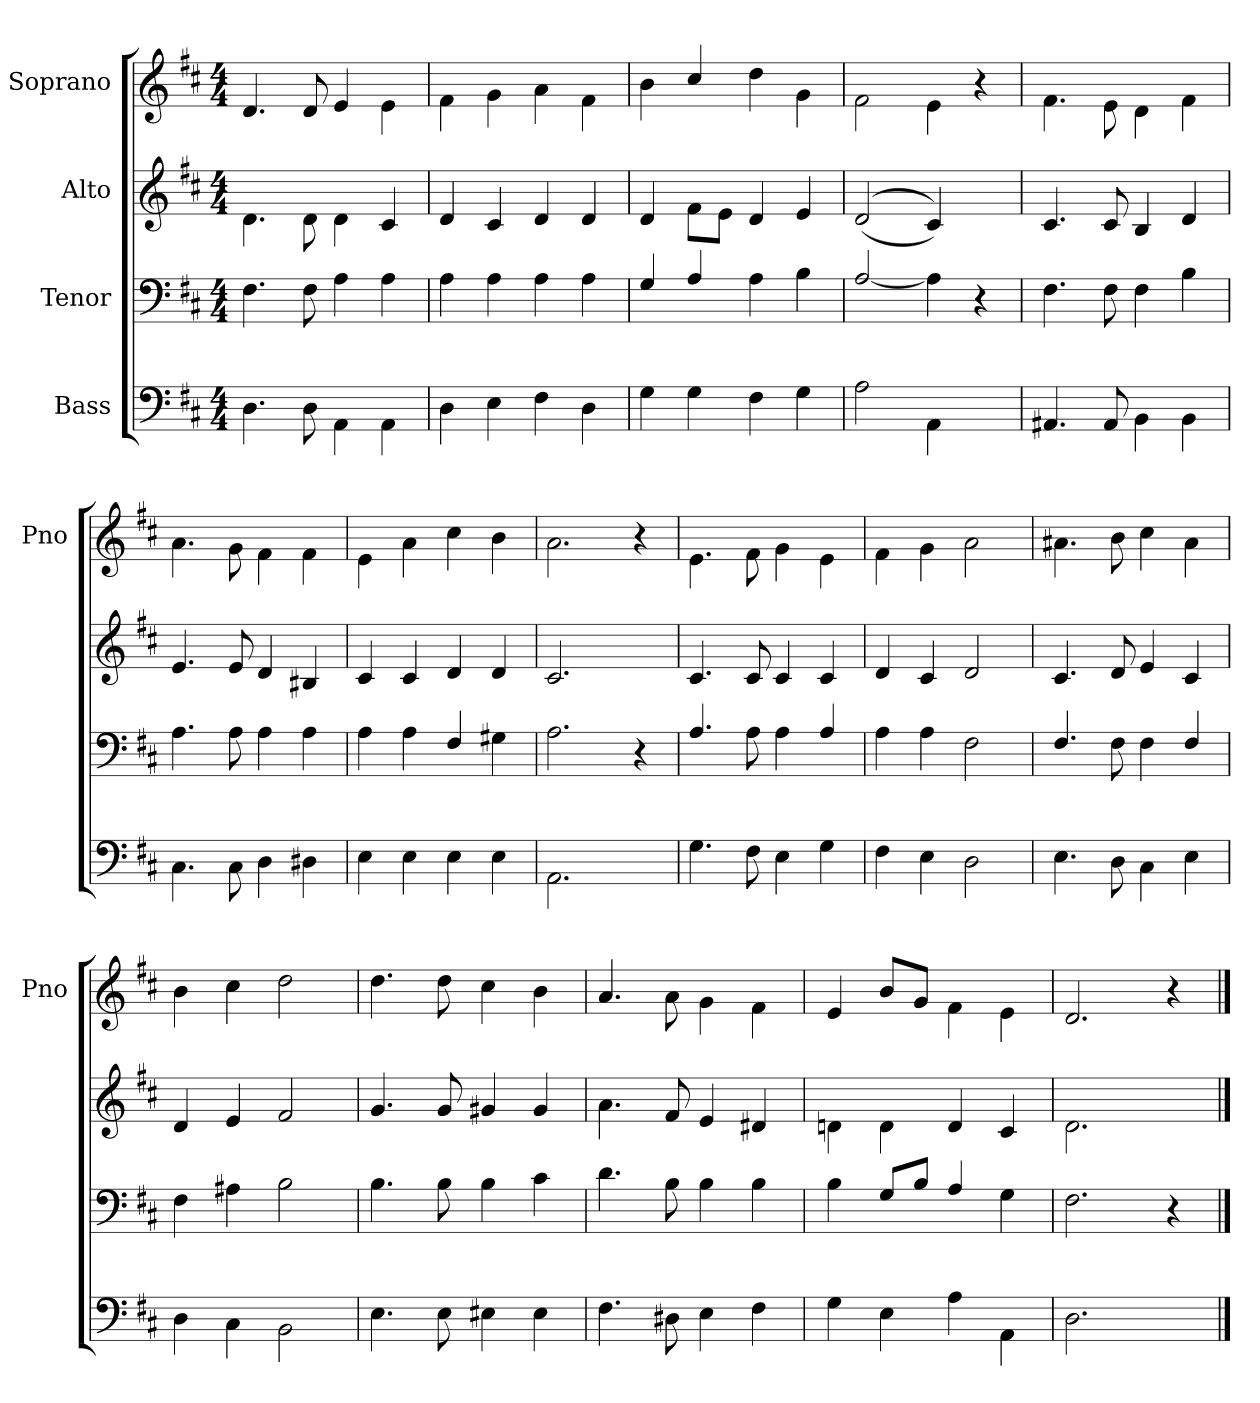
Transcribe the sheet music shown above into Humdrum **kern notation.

**kern	**kern	**kern	**kern
*part4	*part3	*part2	*part1
*staff4	*staff3	*staff2	*staff1
*I"Bass	*I"Tenor	*I"Alto	*I"Soprano
*	*	*	*I'Pno
*clefF4	*clefF4	*clefG2	*clefG2
*k[f#c#]	*k[f#c#]	*k[f#c#]	*k[f#c#]
*D:	*D:	*D:	*D:
*M4/4	*M4/4	*M4/4	*M4/4
=	=	=	=
4.D\	4.F#\	4.d\	4.d/
8D\	8F#\	8d\	8d/
4AA\	4A\	4d\	4e/
4AA\	4A\	4c#/	4e\
=	=	=	=
4D\	4A\	4d/	4f#\
4E\	4A\	4c#/	4g\
4F#\	4A\	4d/	4a\
4D\	4A\	4d/	4f#\
=	=	=	=
4G\	4G/	4d/	4b\
4G\	4A/	8f#\L	4cc#/
.	.	8e\J	.
4F#\	4A\	4d/	4dd\
4G\	4B\	4e/	4g\
=	=	=	=
2A\	(<[2A/	(<(>2d/	2f#\
4AA\)	4A\]	4c#/))	4e\
4ryy	4r	4ryy	4r
=	=	=	=
4.AA#X/	4.F#\	4.c#/	4.f#\
8AA#/	8F#\	8c#/	8e\
4BB\	4F#\	4B/	4d\
4BB\	4B\	4d/	4f#\
=	=	=	=
4.C#\	4.A\	4.e/	4.a\
8C#\	8A\	8e/	8g\
4D\	4A\	4d/	4f#\
4D#X\	4A\	4B#X/	4f#\
=	=	=	=
4E\	4A\	4c#/	4e\
4E\	4A\	4c#/	4a\
4E\	4F#/	4d/	4cc#\
4E\	4G#X\	4d/	4b\
=	=	=	=
2.AA\	2.A\	2.c#/	2.a\
4ryy	4r	4ryy	4r
=	=	=	=
4.G\	4.A/	4.c#/	4.e\
8F#\	8A\	8c#/	8f#\
4E\	4A\	4c#/	4g\
4G\	4A/	4c#/	4e\
=	=	=	=
4F#\	4A\	4d/	4f#\
4E\	4A\	4c#/	4g\
2D\	2F#\	2d/	2a\
=	=	=	=
4.E\	4.F#/	4.c#/	4.a#X\
8D\	8F#\	8d/	8b\
4C#\	4F#\	4e/	4cc#\
4E\	4F#/	4c#/	4a#\
=	=	=	=
4D\	4F#\	4d/	4b\
4C#\	4A#X\	4e/	4cc#\
2BB\	2B\	2f#/	2dd\
=	=	=	=
4.E\	4.B\	4.g/	4.dd\
8E\	8B\	8g/	8dd\
4E#X\	4B\	4g#X/	4cc#\
4E#\	4c#\	4g#/	4b\
=	=	=	=
4.F#\	4.d\	4.a\	4.a/
8D#X\	8B\	8f#/	8a\
4E\	4B\	4e/	4g\
4F#\	4B\	4d#X/	4f#\
=	=	=	=
4G\	4B\	4dn\	4e/
4E\	8G/L	4d\	8b/L
.	8B/J	.	8g/J
4A\	4A/	4d/	4f#\
4AA\	4G\	4c#/	4e\
=	=	=	=
2.D\	2.F#\	2.d\	2.d/
4ryy	4r	4ryy	4r
==	==	==	==
*-	*-	*-	*-
